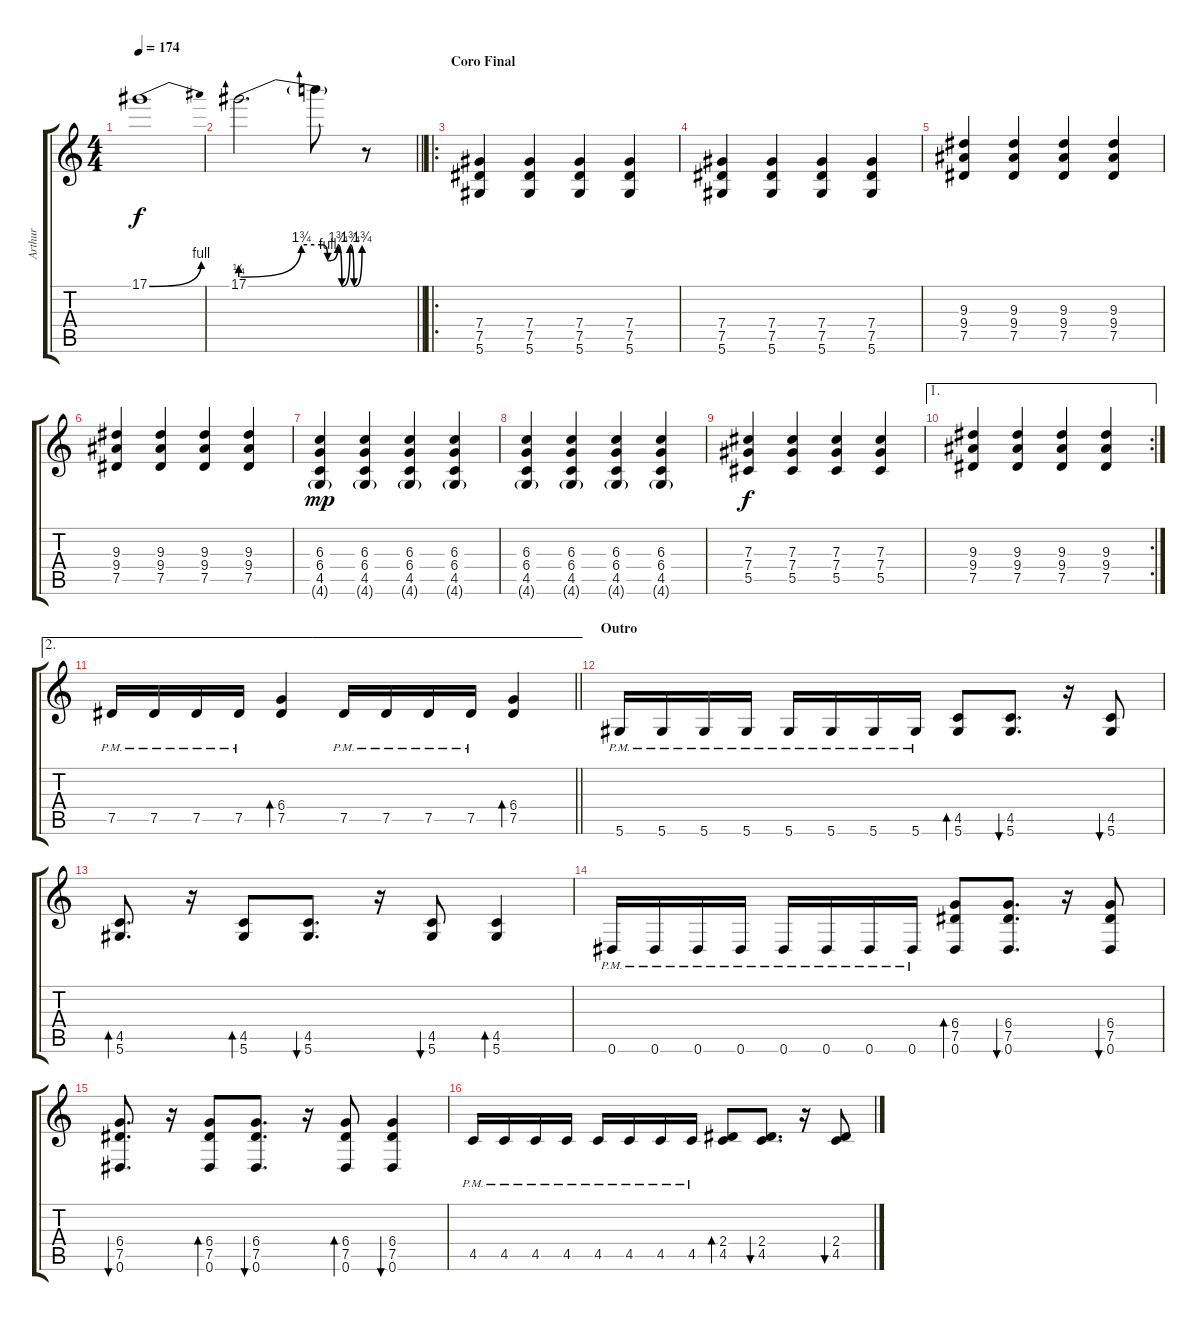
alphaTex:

\track ("Arthur" "Arthur") {instrument distortionguitar}
\staff {score tabs}
\tuning (Eb4 Bb3 Gb3 Db3 Ab2 Eb2) {hide}
\ts (4 4)
\tempo 174
\clef g2
\ks c
17.1{be (bend 0 0 60 4)}.1{dy f} |
\barLineRight lightlight
17.1{be (custom 0 1 30 7 40 7 43 4 48 7 50 0 54 7 56 0 60 7)}.2{d} 17.1{t}.8 r.8 |
\ro
\section ("" "Coro Final")
(7.4 7.5 5.6).4 (7.4 7.5 5.6).4 (7.4 7.5 5.6).4 (7.4 7.5 5.6).4 |
(7.4 7.5 5.6).4 (7.4 7.5 5.6).4 (7.4 7.5 5.6).4 (7.4 7.5 5.6).4 |
(9.3 9.4 7.5).4 (9.3 9.4 7.5).4 (9.3 9.4 7.5).4 (9.3 9.4 7.5).4 |
(9.3 9.4 7.5).4 (9.3 9.4 7.5).4 (9.3 9.4 7.5).4 (9.3 9.4 7.5).4 |
(6.3 6.4 4.5 4.6{g}).4{dy mp} (6.3 6.4 4.5 4.6{g}).4 (6.3 6.4 4.5 4.6{g}).4 (6.3 6.4 4.5 4.6{g}).4 |
(6.3 6.4 4.5 4.6{g}).4 (6.3 6.4 4.5 4.6{g}).4 (6.3 6.4 4.5 4.6{g}).4 (6.3 6.4 4.5 4.6{g}).4 |
(7.3 7.4 5.5).4{dy f} (7.3 7.4 5.5).4 (7.3 7.4 5.5).4 (7.3 7.4 5.5).4 |
\ae 1
\rc 2
(9.3 9.4 7.5).4 (9.3 9.4 7.5).4 (9.3 9.4 7.5).4 (9.3 9.4 7.5).4 |
\ae 2
\barLineRight lightlight
7.5{pm}.16 7.5{pm}.16 7.5{pm}.16 7.5{pm}.16 (6.4 7.5).4{bd 120} 7.5{pm}.16 7.5{pm}.16 7.5{pm}.16 7.5{pm}.16 (6.4 7.5).4{bd 120} |
\section ("" "Outro")
5.6{pm}.16 5.6{pm}.16 5.6{pm}.16 5.6{pm}.16 5.6{pm}.16 5.6{pm}.16 5.6{pm}.16 5.6{pm}.16 (4.5 5.6).8{bd 60} (4.5 5.6).8{d bu 60} r.16 (4.5 5.6).8{bu 60} |
(4.5 5.6).8{d bd 60} r.16 (4.5 5.6).8{bd 60} (4.5 5.6).8{d bu 60} r.16 (4.5 5.6).8{bu 60} (4.5 5.6).4{bd 60} |
0.6{pm}.16 0.6{pm}.16 0.6{pm}.16 0.6{pm}.16 0.6{pm}.16 0.6{pm}.16 0.6{pm}.16 0.6{pm}.16 (6.4 7.5 0.6).8{bd 60} (6.4 7.5 0.6).8{d bu 60} r.16 (6.4 7.5 0.6).8{bu 60} |
(6.4 7.5 0.6).8{d bu 60} r.16 (6.4 7.5 0.6).8{bd 60} (6.4 7.5 0.6).8{d bu 60} r.16 (6.4 7.5 0.6).8{bd 60} (6.4 7.5 0.6).4{bu 60} |
4.5{pm}.16 4.5{pm}.16 4.5{pm}.16 4.5{pm}.16 4.5{pm}.16 4.5{pm}.16 4.5{pm}.16 4.5{pm}.16 (2.4 4.5).8{bd 60} (2.4 4.5).8{d bu 60} r.16 (2.4 4.5).8{bu 60}
